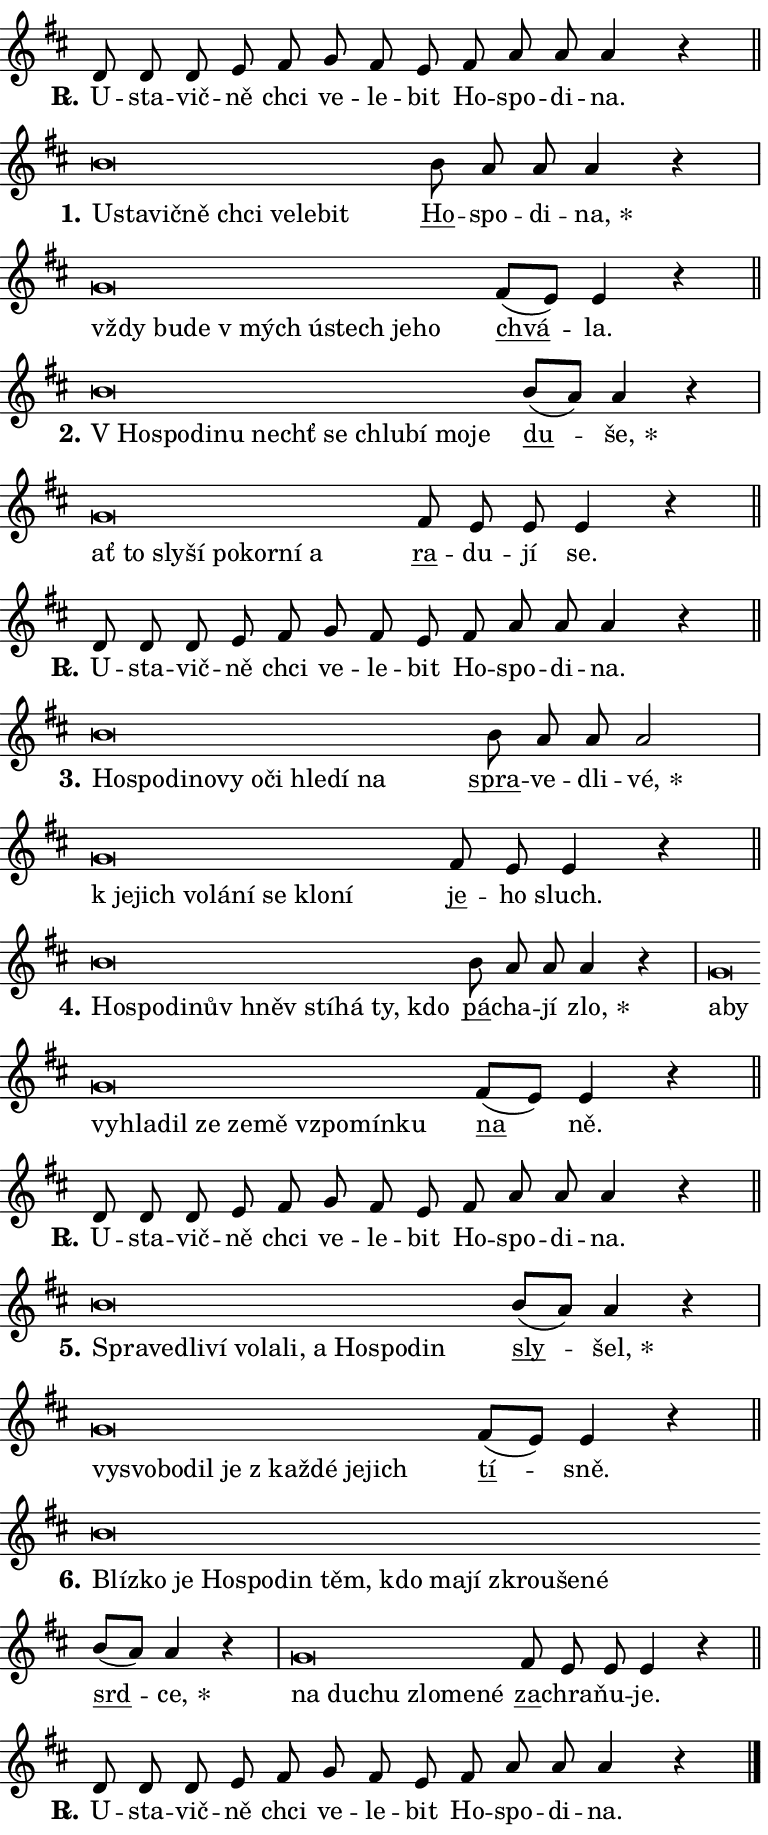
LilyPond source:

\version "2.24.0"
\header { tagline = "" }
\paper {
  indent = 0\cm
  top-margin = 0\cm
  right-margin = 0.13\cm % to fit lyric hyphens
  bottom-margin = 0\cm
  left-margin = 0\cm
  paper-width = 13\cm
  page-breaking = #ly:one-page-breaking
  system-system-spacing.basic-distance = #11
  score-system-spacing.basic-distance = #11
  ragged-last = ##f
}


%% Author: Thomas Morley
%% https://lists.gnu.org/archive/html/lilypond-user/2020-05/msg00002.html
#(define (line-position grob)
"Returns position of @var[grob} in current system:
   @code{'start}, if at first time-step
   @code{'end}, if at last time-step
   @code{'middle} otherwise
"
  (let* ((col (ly:item-get-column grob))
         (ln (ly:grob-object col 'left-neighbor))
         (rn (ly:grob-object col 'right-neighbor))
         (col-to-check-left (if (ly:grob? ln) ln col))
         (col-to-check-right (if (ly:grob? rn) rn col))
         (break-dir-left
           (and
             (ly:grob-property col-to-check-left 'non-musical #f)
             (ly:item-break-dir col-to-check-left)))
         (break-dir-right
           (and
             (ly:grob-property col-to-check-right 'non-musical #f)
             (ly:item-break-dir col-to-check-right))))
        (cond ((eqv? 1 break-dir-left) 'start)
              ((eqv? -1 break-dir-right) 'end)
              (else 'middle))))

#(define (tranparent-at-line-position vctor)
  (lambda (grob)
  "Relying on @code{line-position} select the relevant enry from @var{vctor}.
Used to determine transparency,"
    (case (line-position grob)
      ((end) (not (vector-ref vctor 0)))
      ((middle) (not (vector-ref vctor 1)))
      ((start) (not (vector-ref vctor 2))))))

noteHeadBreakVisibility =
#(define-music-function (break-visibility)(vector?)
"Makes @code{NoteHead}s transparent relying on @var{break-visibility}"
#{
  \override NoteHead.transparent =
    #(tranparent-at-line-position break-visibility)
#})

#(define delete-ledgers-for-transparent-note-heads
  (lambda (grob)
    "Reads whether a @code{NoteHead} is transparent.
If so this @code{NoteHead} is removed from @code{'note-heads} from
@var{grob}, which is supposed to be @code{LedgerLineSpanner}.
As a result ledgers are not printed for this @code{NoteHead}"
    (let* ((nhds-array (ly:grob-object grob 'note-heads))
           (nhds-list
             (if (ly:grob-array? nhds-array)
                 (ly:grob-array->list nhds-array)
                 '()))
           ;; Relies on the transparent-property being done before
           ;; Staff.LedgerLineSpanner.after-line-breaking is executed.
           ;; This is fragile ...
           (to-keep
             (remove
               (lambda (nhd)
                 (ly:grob-property nhd 'transparent #f))
               nhds-list)))
      ;; TODO find a better method to iterate over grob-arrays, similiar
      ;; to filter/remove etc for lists
      ;; For now rebuilt from scratch
      (set! (ly:grob-object grob 'note-heads)  '())
      (for-each
        (lambda (nhd)
          (ly:pointer-group-interface::add-grob grob 'note-heads nhd))
        to-keep))))

squashNotes = {
  \override NoteHead.X-extent = #'(-0.2 . 0.2)
  \override NoteHead.Y-extent = #'(-0.75 . 0)
  \override NoteHead.stencil =
    #(lambda (grob)
       (let ((pos (ly:grob-property grob 'staff-position)))
         (begin
           (if (< pos -7) (display "ERROR: Lower brevis then expected\n") (display ""))
           (if (<= pos -6) ly:text-interface::print ly:note-head::print))))
}
unSquashNotes = {
  \revert NoteHead.X-extent
  \revert NoteHead.Y-extent
  \revert NoteHead.stencil
}

hideNotes = \noteHeadBreakVisibility #begin-of-line-visible
unHideNotes = \noteHeadBreakVisibility #all-visible

% work-around for resetting accidentals
% https://lilypond.org/doc/v2.23/Documentation/notation/displaying-rhythms#unmetered-music
cadenzaMeasure = {
  \cadenzaOff
  \partial 1024 s1024
  \cadenzaOn
}

#(define-markup-command (accent layout props text) (markup?)
  "Underline accented syllable"
  (interpret-markup layout props
    #{\markup \override #'(offset . 4.3) \underline { #text }#}))

responsum = \markup \concat {
  "R" \hspace #-1.05 \path #0.1 #'((moveto 0 0.07) (lineto 0.9 0.8)) \hspace #0.05 "."
}

spaceSize = #0.6828661417322834 % exact space size for TeX Gyre Schola

\layout {
  \context {
    \Staff
    \remove "Time_signature_engraver"
    \override LedgerLineSpanner.after-line-breaking = #delete-ledgers-for-transparent-note-heads
  }
  \context {
    \Lyrics {
      \override LyricSpace.minimum-distance = \spaceSize
      \override LyricText.font-name = #"TeX Gyre Schola"
      \override LyricText.font-size = 1
      \override StanzaNumber.font-name = #"TeX Gyre Schola Bold"
      \override StanzaNumber.font-size = 1
    }
  }
  \context {
    \Score 
    \override NoteHead.text =
      #(lambda (grob) 
        (let ((pos (ly:grob-property grob 'staff-position)))
          #{\markup {
            \combine
              \halign #-0.55 \raise #(if (= pos -6) 0 0.5) \override #'(thickness . 2) \draw-line #'(3.2 . 0)
              \musicglyph "noteheads.sM1"
          }#}))
  }
}

% magnetic-lyrics.ily
%
%   written by
%     Jean Abou Samra <jean@abou-samra.fr>
%     Werner Lemberg <wl@gnu.org>
%
%   adapted by
%     Jiri Hon <jiri.hon@gmail.com>
%
% Version 2022-Apr-15

% https://www.mail-archive.com/lilypond-user@gnu.org/msg149350.html

#(define (Left_hyphen_pointer_engraver context)
   "Collect syllable-hyphen-syllable occurrences in lyrics and store
them in properties.  This engraver only looks to the left.  For
example, if the lyrics input is @code{foo -- bar}, it does the
following.

@itemize @bullet
@item
Set the @code{text} property of the @code{LyricHyphen} grob between
@q{foo} and @q{bar} to @code{foo}.

@item
Set the @code{left-hyphen} property of the @code{LyricText} grob with
text @q{foo} to the @code{LyricHyphen} grob between @q{foo} and
@q{bar}.
@end itemize

Use this auxiliary engraver in combination with the
@code{lyric-@/text::@/apply-@/magnetic-@/offset!} hook."
   (let ((hyphen #f)
         (text #f))
     (make-engraver
      (acknowledgers
       ((lyric-syllable-interface engraver grob source-engraver)
        (set! text grob)))
      (end-acknowledgers
       ((lyric-hyphen-interface engraver grob source-engraver)
        ;(when (not (grob::has-interface grob 'lyric-space-interface))
          (set! hyphen grob)));)
      ((stop-translation-timestep engraver)
       (when (and text hyphen)
         (ly:grob-set-object! text 'left-hyphen hyphen))
       (set! text #f)
       (set! hyphen #f)))))

#(define (lyric-text::apply-magnetic-offset! grob)
   "If the space between two syllables is less than the value in
property @code{LyricText@/.details@/.squash-threshold}, move the right
syllable to the left so that it gets concatenated with the left
syllable.

Use this function as a hook for
@code{LyricText@/.after-@/line-@/breaking} if the
@code{Left_@/hyphen_@/pointer_@/engraver} is active."
   (let ((hyphen (ly:grob-object grob 'left-hyphen #f)))
     (when hyphen
       (let ((left-text (ly:spanner-bound hyphen LEFT)))
         (when (grob::has-interface left-text 'lyric-syllable-interface)
           (let* ((common (ly:grob-common-refpoint grob left-text X))
                  (this-x-ext (ly:grob-extent grob common X))
                  (left-x-ext
                   (begin
                     ;; Trigger magnetism for left-text.
                     (ly:grob-property left-text 'after-line-breaking)
                     (ly:grob-extent left-text common X)))
                  ;; `delta` is the gap width between two syllables.
                  (delta (- (interval-start this-x-ext)
                            (interval-end left-x-ext)))
                  (details (ly:grob-property grob 'details))
                  (threshold (assoc-get 'squash-threshold details 0.2)))
             (when (< delta threshold)
               (let* (;; We have to manipulate the input text so that
                      ;; ligatures crossing syllable boundaries are not
                      ;; disabled.  For languages based on the Latin
                      ;; script this is essentially a beautification.
                      ;; However, for non-Western scripts it can be a
                      ;; necessity.
                      (lt (ly:grob-property left-text 'text))
                      (rt (ly:grob-property grob 'text))
                      (is-space (grob::has-interface hyphen 'lyric-space-interface))
                      (space (if is-space " " ""))
                      (extra-delta (if is-space spaceSize 0))
                      ;; Append new syllable.
                      (ltrt-space (if (and (string? lt) (string? rt))
                                (string-append lt space rt)
                                (make-concat-markup (list lt space rt))))
                      ;; Right-align `ltrt` to the right side.
                      (ltrt-space-markup (grob-interpret-markup
                               grob
                               (make-translate-markup
                                (cons (interval-length this-x-ext) 0)
                                (make-right-align-markup ltrt-space)))))
                 (begin
                   ;; Don't print `left-text`.
                   (ly:grob-set-property! left-text 'stencil #f)
                   ;; Set text and stencil (which holds all collected
                   ;; syllables so far) and shift it to the left.
                   (ly:grob-set-property! grob 'text ltrt-space)
                   (ly:grob-set-property! grob 'stencil ltrt-space-markup)
                   (ly:grob-translate-axis! grob (- (- delta extra-delta)) X))))))))))


#(define (lyric-hyphen::displace-bounds-first grob)
   ;; Make very sure this callback isn't triggered too early.
   (let ((left (ly:spanner-bound grob LEFT))
         (right (ly:spanner-bound grob RIGHT)))
     (ly:grob-property left 'after-line-breaking)
     (ly:grob-property right 'after-line-breaking)
     (ly:lyric-hyphen::print grob)))

squashThreshold = #0.4

\layout {
  \context {
    \Lyrics
    \consists #Left_hyphen_pointer_engraver
    \override LyricText.after-line-breaking =
      #lyric-text::apply-magnetic-offset!
    \override LyricHyphen.stencil = #lyric-hyphen::displace-bounds-first
    \override LyricText.details.squash-threshold = \squashThreshold
    \override LyricHyphen.minimum-distance = 0
    \override LyricHyphen.minimum-length = \squashThreshold
  }
}

squashText = \override LyricText.details.squash-threshold = 9999
unSquashText = \override LyricText.details.squash-threshold = \squashThreshold

leftText = \override LyricText.self-alignment-X = #LEFT
unLeftText = \revert LyricText.self-alignment-X

starOffset = #(lambda (grob) 
                (let ((x_offset (ly:self-alignment-interface::aligned-on-x-parent grob)))
                  (if (= x_offset 0) 0 (+ x_offset 1.2))))

star = #(define-music-function (syllable)(string?)
"Append star separator at the end of a syllable"
#{
  \once \override LyricText.X-offset = #starOffset
  \lyricmode { \markup {
    #syllable
    \override #'((font-name . "TeX Gyre Schola Bold")) \hspace #0.2 \lower #0.65 \larger "*"
  } }
#})

starAccent = #(define-music-function (syllable)(string?)
"Append star separator at the end of a syllable and make accent"
#{
  \once \override LyricText.X-offset = #starOffset
  \lyricmode { \markup {
    \accent #syllable
    \override #'((font-name . "TeX Gyre Schola Bold")) \hspace #0.2 \lower #0.65 \larger "*"
  } }
#})

breath = #(define-music-function (syllable)(string?)
"Append breathing indicator at the end of a syllable"
#{
  \lyricmode { \markup { #syllable "+" } }
#})

optionalBreath = #(define-music-function (syllable)(string?)
"Append optional breathing indicator at the end of a syllable"
#{
  \lyricmode { \markup { #syllable "(+)" } }
#})


\score {
    <<
        \new Voice = "melody" { \cadenzaOn \key d \major \relative { d'8 d d e fis \bar "" g fis e \bar "" fis a a a4 r \cadenzaMeasure \bar "||" \break } }
        \new Lyrics \lyricsto "melody" { \lyricmode { \set stanza = \responsum
U -- sta -- vič -- ně chci ve -- le -- bit Ho -- spo -- di -- na. } }
    >>
    \layout {}
}

\score {
    <<
        \new Voice = "melody" { \cadenzaOn \key d \major \relative { \squashNotes b'\breve*1/16 \hideNotes \breve*1/16 \bar "" \breve*1/16 \bar "" \breve*1/16 \bar "" \breve*1/16 \bar "" \breve*1/16 \bar "" \breve*1/16 \breve*1/16 \bar "" \unHideNotes \unSquashNotes \bar "" b8 a a a4 r \cadenzaMeasure \bar "|" \squashNotes g\breve*1/16 \hideNotes \breve*1/16 \bar "" \breve*1/16 \bar "" \breve*1/16 \bar "" \breve*1/16 \bar "" \breve*1/16 \bar "" \breve*1/16 \breve*1/16 \bar "" \unHideNotes \unSquashNotes \bar "" fis8[( e)] e4 r \cadenzaMeasure \bar "||" \break } }
        \new Lyrics \lyricsto "melody" { \lyricmode { \set stanza = "1."
\leftText U -- \squashText sta -- vič -- ně chci ve -- le -- bit \unLeftText \unSquashText \markup \accent Ho -- spo -- di -- \star na, \leftText vždy \squashText bu -- de "v mých" ú -- stech je -- ho \unLeftText \unSquashText \markup \accent chvá -- la. } }
    >>
    \layout {}
}

\score {
    <<
        \new Voice = "melody" { \cadenzaOn \key d \major \relative { \squashNotes b'\breve*1/16 \hideNotes \breve*1/16 \bar "" \breve*1/16 \bar "" \breve*1/16 \bar "" \breve*1/16 \bar "" \breve*1/16 \bar "" \breve*1/16 \bar "" \breve*1/16 \bar "" \breve*1/16 \breve*1/16 \bar "" \unHideNotes \unSquashNotes \bar "" b8[( a)] a4 r \cadenzaMeasure \bar "|" \squashNotes g\breve*1/16 \hideNotes \breve*1/16 \bar "" \breve*1/16 \bar "" \breve*1/16 \bar "" \breve*1/16 \bar "" \breve*1/16 \bar "" \breve*1/16 \breve*1/16 \bar "" \unHideNotes \unSquashNotes \bar "" fis8 e e e4 r \cadenzaMeasure \bar "||" \break } }
        \new Lyrics \lyricsto "melody" { \lyricmode { \set stanza = "2."
\leftText "V Ho" -- \squashText spo -- di -- nu nechť se chlu -- bí mo -- je \unLeftText \unSquashText \markup \accent du -- \star še, \leftText ať \squashText to sly -- ší po -- kor -- ní a \unLeftText \unSquashText \markup \accent ra -- du -- jí se. } }
    >>
    \layout {}
}

\score {
    <<
        \new Voice = "melody" { \cadenzaOn \key d \major \relative { d'8 d d e fis \bar "" g fis e \bar "" fis a a a4 r \cadenzaMeasure \bar "||" \break } }
        \new Lyrics \lyricsto "melody" { \lyricmode { \set stanza = \responsum
U -- sta -- vič -- ně chci ve -- le -- bit Ho -- spo -- di -- na. } }
    >>
    \layout {}
}

\score {
    <<
        \new Voice = "melody" { \cadenzaOn \key d \major \relative { \squashNotes b'\breve*1/16 \hideNotes \breve*1/16 \bar "" \breve*1/16 \bar "" \breve*1/16 \bar "" \breve*1/16 \bar "" \breve*1/16 \bar "" \breve*1/16 \bar "" \breve*1/16 \bar "" \breve*1/16 \breve*1/16 \bar "" \unHideNotes \unSquashNotes \bar "" b8 a a a2 \cadenzaMeasure \bar "|" \squashNotes g\breve*1/16 \hideNotes \breve*1/16 \bar "" \breve*1/16 \bar "" \breve*1/16 \bar "" \breve*1/16 \bar "" \breve*1/16 \bar "" \breve*1/16 \breve*1/16 \bar "" \unHideNotes \unSquashNotes \bar "" fis8 e e4 r \cadenzaMeasure \bar "||" \break } }
        \new Lyrics \lyricsto "melody" { \lyricmode { \set stanza = "3."
\leftText Ho -- \squashText spo -- di -- no -- vy o -- či hle -- dí na \unLeftText \unSquashText \markup \accent spra -- ve -- dli -- \star vé, \leftText "k je" -- \squashText jich vo -- lá -- ní se klo -- ní \unLeftText \unSquashText \markup \accent je -- ho sluch. } }
    >>
    \layout {}
}

\score {
    <<
        \new Voice = "melody" { \cadenzaOn \key d \major \relative { \squashNotes b'\breve*1/16 \hideNotes \breve*1/16 \bar "" \breve*1/16 \bar "" \breve*1/16 \bar "" \breve*1/16 \bar "" \breve*1/16 \bar "" \breve*1/16 \bar "" \breve*1/16 \breve*1/16 \bar "" \unHideNotes \unSquashNotes \bar "" b8 a a a4 r \cadenzaMeasure \bar "|" \squashNotes g\breve*1/16 \hideNotes \breve*1/16 \bar "" \breve*1/16 \bar "" \breve*1/16 \bar "" \breve*1/16 \bar "" \breve*1/16 \bar "" \breve*1/16 \bar "" \breve*1/16 \bar "" \breve*1/16 \bar "" \breve*1/16 \breve*1/16 \bar "" \unHideNotes \unSquashNotes \bar "" fis8[( e)] e4 r \cadenzaMeasure \bar "||" \break } }
        \new Lyrics \lyricsto "melody" { \lyricmode { \set stanza = "4."
\leftText Ho -- \squashText spo -- di -- nův hněv stí -- há ty, kdo \unLeftText \unSquashText \markup \accent pá -- cha -- jí \star zlo, \leftText a -- \squashText by vy -- hla -- dil ze ze -- mě vzpo -- mín -- ku \unLeftText \unSquashText \markup \accent na ně. } }
    >>
    \layout {}
}

\score {
    <<
        \new Voice = "melody" { \cadenzaOn \key d \major \relative { d'8 d d e fis \bar "" g fis e \bar "" fis a a a4 r \cadenzaMeasure \bar "||" \break } }
        \new Lyrics \lyricsto "melody" { \lyricmode { \set stanza = \responsum
U -- sta -- vič -- ně chci ve -- le -- bit Ho -- spo -- di -- na. } }
    >>
    \layout {}
}

\score {
    <<
        \new Voice = "melody" { \cadenzaOn \key d \major \relative { \squashNotes b'\breve*1/16 \hideNotes \breve*1/16 \bar "" \breve*1/16 \bar "" \breve*1/16 \bar "" \breve*1/16 \bar "" \breve*1/16 \bar "" \breve*1/16 \bar "" \breve*1/16 \bar "" \breve*1/16 \bar "" \breve*1/16 \breve*1/16 \bar "" \unHideNotes \unSquashNotes \bar "" b8[( a)] a4 r \cadenzaMeasure \bar "|" \squashNotes g\breve*1/16 \hideNotes \breve*1/16 \bar "" \breve*1/16 \bar "" \breve*1/16 \bar "" \breve*1/16 \bar "" \breve*1/16 \bar "" \breve*1/16 \bar "" \breve*1/16 \breve*1/16 \bar "" \unHideNotes \unSquashNotes \bar "" fis8[( e)] e4 r \cadenzaMeasure \bar "||" \break } }
        \new Lyrics \lyricsto "melody" { \lyricmode { \set stanza = "5."
\leftText Spra -- \squashText ve -- dli -- ví vo -- la -- li, a Ho -- spo -- din \unLeftText \unSquashText \markup \accent sly -- \star šel, \leftText vy -- \squashText svo -- bo -- dil je "z kaž" -- dé je -- jich \unLeftText \unSquashText \markup \accent tí -- sně. } }
    >>
    \layout {}
}

\score {
    <<
        \new Voice = "melody" { \cadenzaOn \key d \major \relative { \squashNotes b'\breve*1/16 \hideNotes \breve*1/16 \bar "" \breve*1/16 \bar "" \breve*1/16 \bar "" \breve*1/16 \bar "" \breve*1/16 \bar "" \breve*1/16 \bar "" \breve*1/16 \bar "" \breve*1/16 \bar "" \breve*1/16 \bar "" \breve*1/16 \bar "" \breve*1/16 \breve*1/16 \bar "" \unHideNotes \unSquashNotes \bar "" b8[( a)] a4 r \cadenzaMeasure \bar "|" \squashNotes g\breve*1/16 \hideNotes \breve*1/16 \bar "" \breve*1/16 \bar "" \breve*1/16 \bar "" \breve*1/16 \breve*1/16 \bar "" \unHideNotes \unSquashNotes \bar "" fis8 e e e4 r \cadenzaMeasure \bar "||" \break } }
        \new Lyrics \lyricsto "melody" { \lyricmode { \set stanza = "6."
\leftText Blíz -- \squashText ko je Ho -- spo -- din těm, kdo ma -- jí zkrou -- še -- né \unLeftText \unSquashText \markup \accent srd -- \star ce, \leftText na \squashText du -- chu zlo -- me -- né \unLeftText \unSquashText \markup \accent za -- chra -- ňu -- je. } }
    >>
    \layout {}
}

\score {
    <<
        \new Voice = "melody" { \cadenzaOn \key d \major \relative { d'8 d d e fis \bar "" g fis e \bar "" fis a a a4 r \cadenzaMeasure \bar "||" \break } \bar "|." }
        \new Lyrics \lyricsto "melody" { \lyricmode { \set stanza = \responsum
U -- sta -- vič -- ně chci ve -- le -- bit Ho -- spo -- di -- na. } }
    >>
    \layout {}
}
